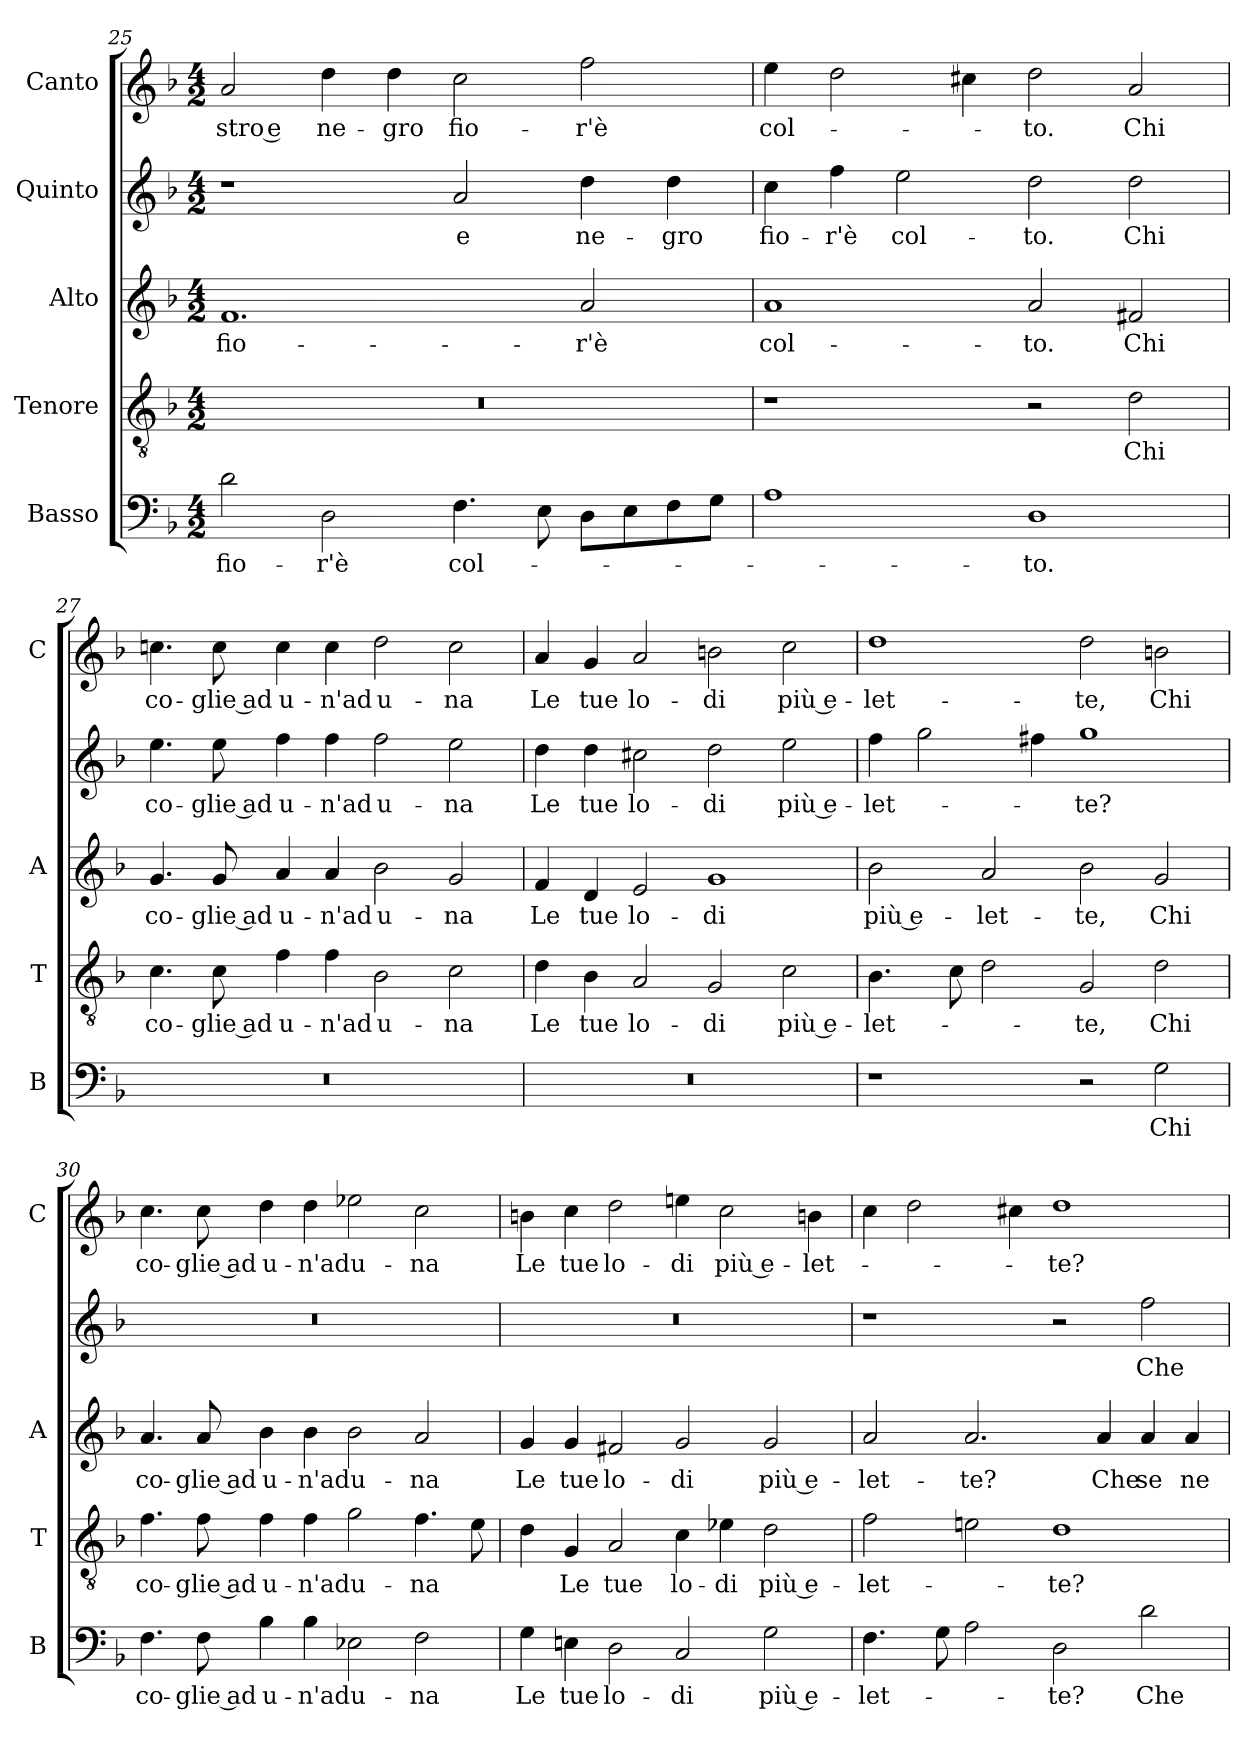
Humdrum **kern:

**kern	**text	**kern	**text	**kern	**text	**kern	**text	**kern	**text
*part5	*part5	*part4	*part4	*part3	*part3	*part2	*part2	*part1	*part1
*staff5	*staff5	*staff4	*staff4	*staff3	*staff3	*staff2	*staff2	*staff1	*staff1
*I"Basso	*	*I"Tenore	*	*I"Alto	*	*I"Quinto	*	*I"Canto	*
*I'B	*	*I'T	*	*I'A	*	*	*	*I'C	*
*clefF4	*	*clefGv2	*	*clefG2	*	*clefG2	*	*clefG2	*
*k[b-]	*	*k[b-]	*	*k[b-]	*	*k[b-]	*	*k[b-]	*
*F:	*	*F:	*	*F:	*	*F:	*	*F:	*
*M4/2	*	*M4/2	*	*M4/2	*	*M4/2	*	*M4/2	*
=25	=25	=25	=25	=25	=25	=25	=25	=25	=25
2d	fio-	0r	.	1.f	fio-	1r	.	2a	-stro e
2D	-r'è	.	.	.	.	.	.	4dd	ne-
.	.	.	.	.	.	.	.	4dd	-gro
4.F	col-	.	.	.	.	2a	e	2cc	fio-
8E	.	.	.	.	.	.	.	.	.
8DL	.	.	.	2a	-r'è	4dd	ne-	2ff	-r'è
8E	.	.	.	.	.	.	.	.	.
8F	.	.	.	.	.	4dd	-gro	.	.
8GJ	.	.	.	.	.	.	.	.	.
=26	=26	=26	=26	=26	=26	=26	=26	=26	=26
1A	.	1r	.	1a	col-	4cc	fio-	4ee	col-
.	.	.	.	.	.	4ff	-r'è	2dd	.
.	.	.	.	.	.	2ee	col-	.	.
.	.	.	.	.	.	.	.	4cc#X	.
1D	-to.	2r	.	2a	-to.	2dd	-to.	2dd	-to.
.	.	2d	Chi	2f#X	Chi	2dd	Chi	2a	Chi
=27	=27	=27	=27	=27	=27	=27	=27	=27	=27
0r	.	4.c	co-	4.g	co-	4.ee	co-	4.ccn	co-
.	.	8c	-glie ad	8g	-glie ad	8ee	-glie ad	8cc	-glie ad
.	.	4f	u-	4a	u-	4ff	u-	4cc	u-
.	.	4f	-n'ad	4a	-n'ad	4ff	-n'ad	4cc	-n'ad
.	.	2B-	u-	2b-	u-	2ff	u-	2dd	u-
.	.	2c	-na	2g	-na	2ee	-na	2cc	-na
=28	=28	=28	=28	=28	=28	=28	=28	=28	=28
0r	.	4d	Le	4f	Le	4dd	Le	4a	Le
.	.	4B-	tue	4d	tue	4dd	tue	4g	tue
.	.	2A	lo-	2e	lo-	2cc#X	lo-	2a	lo-
.	.	2G	-di	1g	-di	2dd	-di	2bn	-di
.	.	2c	più e-	.	.	2ee	più e-	2cc	più e-
=29	=29	=29	=29	=29	=29	=29	=29	=29	=29
1r	.	4.B-	-let-	2b-	più e-	4ff	-let-	1dd	-let-
.	.	.	.	.	.	2gg	.	.	.
.	.	8c	.	.	.	.	.	.	.
.	.	2d	.	2a	-let-	.	.	.	.
.	.	.	.	.	.	4ff#X	.	.	.
2r	.	2G	-te,	2b-	-te,	1gg	-te?	2dd	-te,
2G	Chi	2d	Chi	2g	Chi	.	.	2bn	Chi
=30	=30	=30	=30	=30	=30	=30	=30	=30	=30
4.F	co-	4.f	co-	4.a	co-	0r	.	4.cc	co-
8F	-glie ad	8f	-glie ad	8a	-glie ad	.	.	8cc	-glie ad
4B-	u-	4f	u-	4b-	u-	.	.	4dd	u-
4B-	-n'ad	4f	-n'ad	4b-	-n'ad	.	.	4dd	-n'ad
2E-X	u-	2g	u-	2b-	u-	.	.	2ee-X	u-
2F	-na	4.f	-na	2a	-na	.	.	2cc	-na
.	.	8e	.	.	.	.	.	.	.
=31	=31	=31	=31	=31	=31	=31	=31	=31	=31
4G	Le	4d	.	4g	Le	0r	.	4bn	Le
4En	tue	4G	Le	4g	tue	.	.	4cc	tue
2D	lo-	2A	tue	2f#X	lo-	.	.	2dd	lo-
2C	-di	4c	lo-	2g	-di	.	.	4een	-di
.	.	4e-X	-di	.	.	.	.	2cc	più e-
2G	più e-	2d	più e-	2g	più e-	.	.	.	.
.	.	.	.	.	.	.	.	4bn	-let-
=32	=32	=32	=32	=32	=32	=32	=32	=32	=32
4.F	-let-	2f	-let-	2a	-let-	1r	.	4cc	.
.	.	.	.	.	.	.	.	2dd	.
8G	.	.	.	.	.	.	.	.	.
2A	.	2en	.	2.a	-te?	.	.	.	.
.	.	.	.	.	.	.	.	4cc#X	.
2D	-te?	1d	-te?	.	.	2r	.	1dd	-te?
.	.	.	.	4a	Che	.	.	.	.
2d	Che	.	.	4a	se	2ff	Che	.	.
.	.	.	.	4a	ne	.	.	.	.
=	=	=	=	=	=	=	=	=	=
*-	*-	*-	*-	*-	*-	*-	*-	*-	*-
